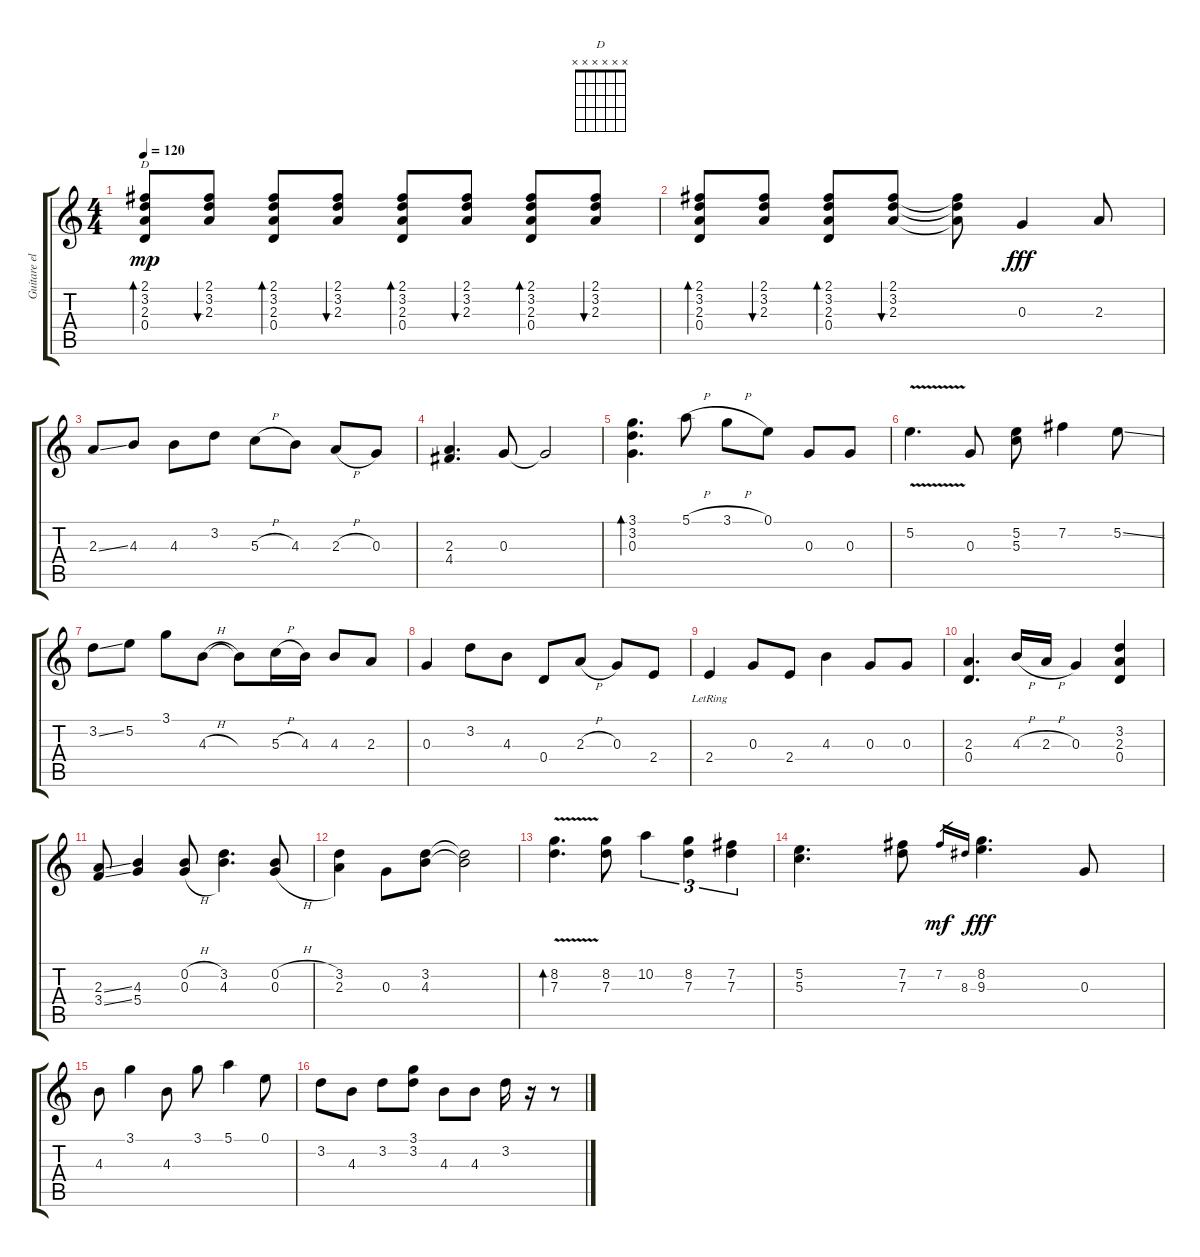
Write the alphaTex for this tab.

\track ("Guitare elec" "Guitare el") {instrument electricguitarjazz}
\staff {score tabs}
\tuning (E4 B3 G3 D3 A2 E2) {hide}
\chord ("D" x x x x x x)
\ts (4 4)
\tempo 120
\clef g2
\ks c
(2.1 3.2 2.3 0.4).8{bd 60 ch "D" dy mp} (2.1 3.2 2.3).8{bu 60} (2.1 3.2 2.3 0.4).8{bd 60} (2.1 3.2 2.3).8{bu 60} (2.1 3.2 2.3 0.4).8{bd 120} (2.1 3.2 2.3).8{bu 60} (2.1 3.2 2.3 0.4).8{bd 60} (2.1 3.2 2.3).8{bu 120} |
(2.1 3.2 2.3 0.4).8{bd 60} (2.1 3.2 2.3).8{bu 60} (2.1 3.2 2.3 0.4).8{bd 60} (2.1 3.2 2.3).8{bu 60} (2.1{t} 3.2{t} 2.3{t}).8 0.3.4{dy fff} 2.3.8 |
2.3{ss}.8 4.3.8 4.3.8 3.2.8 5.3{h}.8 4.3.8 2.3{h}.8 0.3.8 |
(2.3 4.4).4{d} 0.3.8 0.3{t}.2 |
(3.1 3.2 0.3).4{d bd 240} 5.1{h}.8 3.1{h}.8 0.1.8 0.3.8 0.3.8 |
5.2{v}.4{d} 0.3.8 (5.2 5.3).8 7.2.4 5.2{ss}.8 |
3.2{ss}.8 5.2.8 3.1.8 4.3{h}.8 4.3{t}.8 5.3{h}.16 4.3.16 4.3.8 2.3.8 |
0.3.4 3.2.8 4.3.8 0.4.8 2.3{h}.8 0.3.8 2.4.8 |
2.4{lr}.4 0.3.8 2.4.8 4.3.4 0.3.8 0.3.8 |
(2.3 0.4).4{d} 4.3{h}.16 2.3{h}.16 0.3.4 (3.2 2.3 0.4).4 |
(2.3{ss} 3.4{ss}).8 (4.3 5.4).4 (0.2{h} 0.3{h}).8 (3.2 4.3).4{d} (0.2{h} 0.3{h}).8 |
(3.2 2.3).4 0.3.8 (3.2 4.3).8 (3.2{t} 4.3{t}).2 |
(8.2{v} 7.3{v}).4{d bd 480} (8.2 7.3).8 10.2.4{tu (3 2)} (8.2 7.3).4{tu (3 2)} (7.2 7.3).4{tu (3 2)} |
(5.2 5.3).4{d} (7.2 7.3).8 7.2.16{gr dy mf} 8.3.16{gr} (8.2 9.3).4{d dy fff} 0.3.8 |
4.3.8 3.1.4 4.3.8 3.1.8 5.1.4 0.1.8 |
3.2.8 4.3.8 3.2.8 (3.1 3.2).8 4.3.8 4.3.8 3.2.16 r.16 r.8
